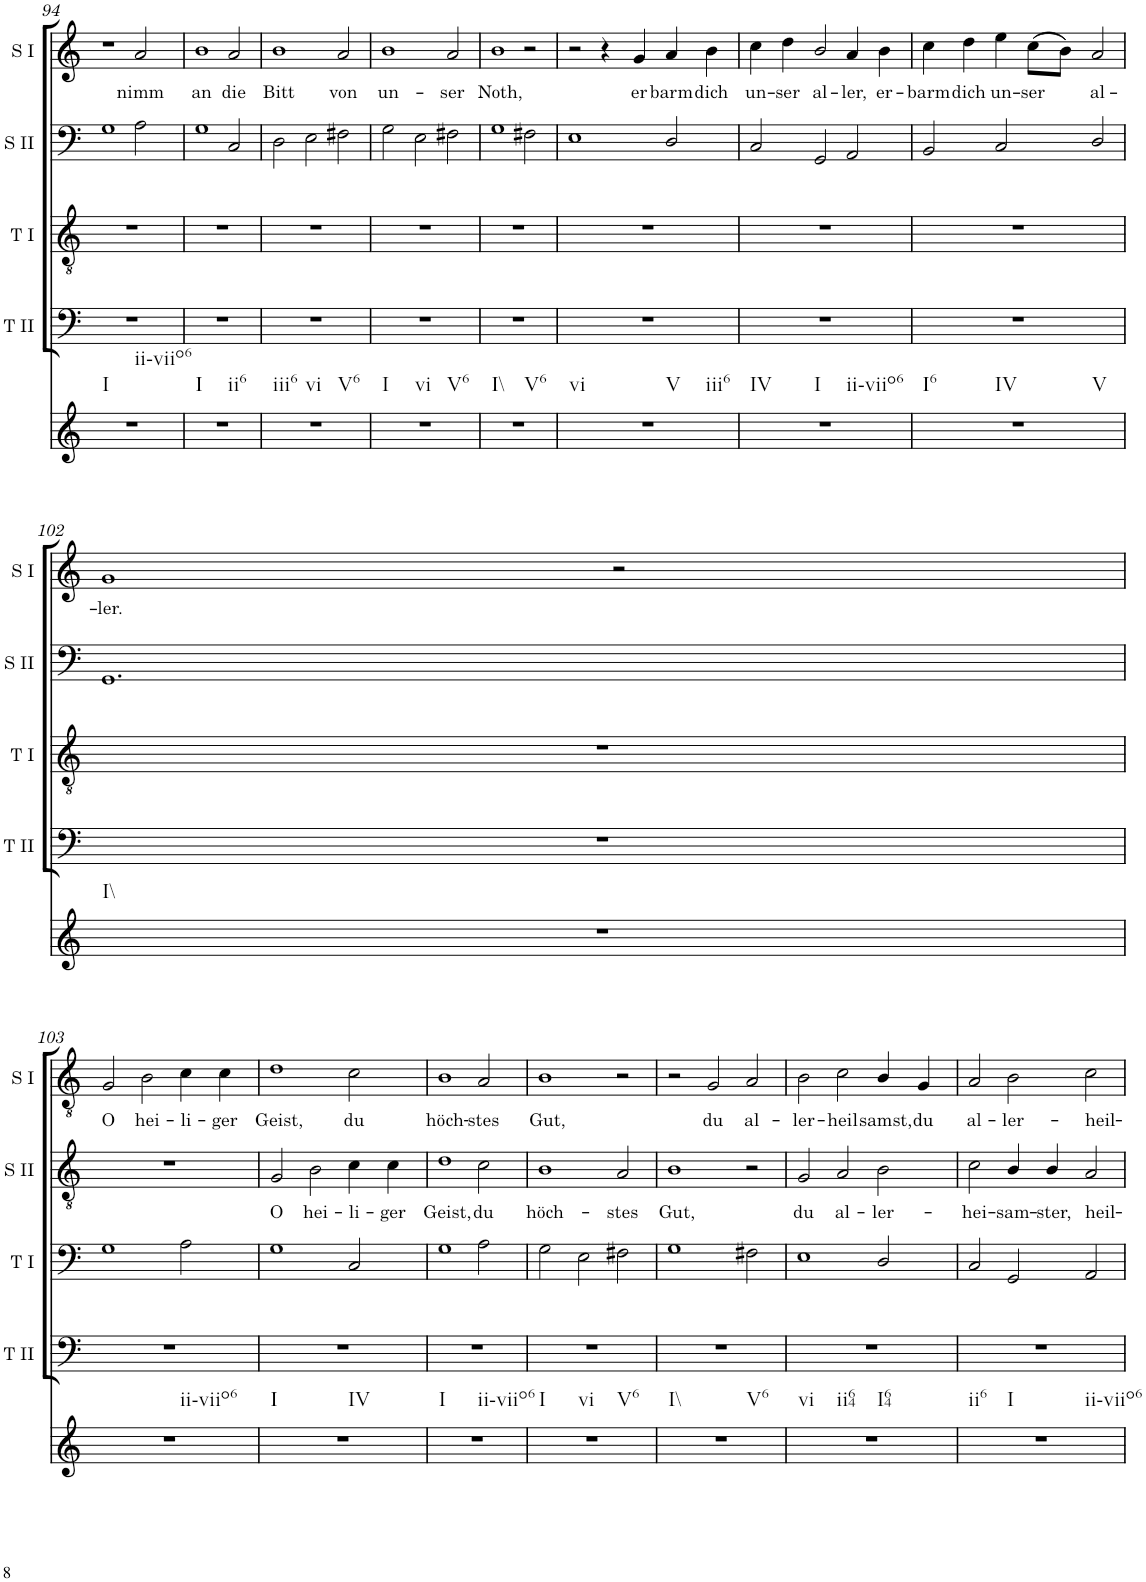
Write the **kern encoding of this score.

**kern	**kern	**kern	**kern	**text	**kern	**text
*part5	*part4	*part3	*part2	*part2	*part1	*part1
*staff5	*staff4	*staff3	*staff2	*staff2	*staff1	*staff1
*I"Continuo	*I"Tenor II	*I"Tenor I	*I"Soprano II	*	*I"Soprano I	*
*	*I'T II	*I'T I	*I'S II	*	*I'S I	*
!!LO:PB:g=z
*clefG2	*clefG2	*clefG2	*clefF4	*	*clefG2	*
*k[]	*k[]	*k[]	*k[]	*	*k[]	*
*M3/2	*M3/2	*M3/2	*M3/2	*	*M3/2	*
=94	=94	=94	=94	=94	=94	=94
!LO:TX:b:t=I	!	!	!	!	!	!
!LO:TX:b:t=ii-viio6	!	!	!	!	!	!
1.r	1.r	1.r	1G	.	1r	.
!	!	!	!	!	!	!LO:LY:b
.	.	.	2A\	.	2a/	nimm
=95	=95	=95	=95	=95	=95	=95
!LO:TX:b:t=I	!	!	!	!	!	!
!LO:TX:b:t=ii6	!	!	!	!	!	!
!	!	!	!	!	!	!LO:LY:b
1.r	1.r	1.r	1G	.	1b	an
!	!	!	!	!	!	!LO:LY:b
.	.	.	2C/	.	2a/	die
=96	=96	=96	=96	=96	=96	=96
!LO:TX:b:t=iii6	!	!	!	!	!	!
!LO:TX:b:t=vi	!	!	!	!	!	!
!LO:TX:b:t=V6	!	!	!	!	!	!
!	!	!	!	!	!	!LO:LY:b
1.r	1.r	1.r	2D\	.	1b	Bitt
.	.	.	2E\	.	.	.
!	!	!	!	!	!	!LO:LY:b
.	.	.	2F#X\	.	2a/	von
=97	=97	=97	=97	=97	=97	=97
!LO:TX:b:t=I	!	!	!	!	!	!
!LO:TX:b:t=vi	!	!	!	!	!	!
!LO:TX:b:t=V6	!	!	!	!	!	!
!	!	!	!	!	!	!LO:LY:b
1.r	1.r	1.r	2G\	.	1b	un-
.	.	.	2E\	.	.	.
!	!	!	!	!	!	!LO:LY:b
.	.	.	2F#X\	.	2a/	ser
=98	=98	=98	=98	=98	=98	=98
!LO:TX:b:t=I\\	!	!	!	!	!	!
!LO:TX:b:t=V6	!	!	!	!	!	!
!	!	!	!	!	!	!LO:LY:b
1.r	1.r	1.r	1G	.	1b	Noth,
.	.	.	2F#X\	.	2r	.
=99	=99	=99	=99	=99	=99	=99
!LO:TX:b:t=vi	!	!	!	!	!	!
!LO:TX:b:t=V	!	!	!	!	!	!
!LO:TX:b:t=iii6	!	!	!	!	!	!
1.r	1.r	1.r	1E	.	2r	.
.	.	.	.	.	4r	.
!	!	!	!	!	!	!LO:LY:b
.	.	.	.	.	4g/	er-
!	!	!	!	!	!	!LO:LY:b
.	.	.	2D/	.	4a/	barm
!	!	!	!	!	!	!LO:LY:b
.	.	.	.	.	4b\	dich
=100	=100	=100	=100	=100	=100	=100
!LO:TX:b:t=IV	!	!	!	!	!	!
!LO:TX:b:t=I	!	!	!	!	!	!
!LO:TX:b:t=ii-viio6	!	!	!	!	!	!
!	!	!	!	!	!	!LO:LY:b
1.r	1.r	1.r	2C/	.	4cc\	un-
!	!	!	!	!	!	!LO:LY:b
.	.	.	.	.	4dd\	ser
!	!	!	!	!	!	!LO:LY:b
.	.	.	2GG/	.	2b/	al-
!	!	!	!	!	!	!LO:LY:b
.	.	.	2AA/	.	4a/	ler,
!	!	!	!	!	!	!LO:LY:b
.	.	.	.	.	4b\	er-
=101	=101	=101	=101	=101	=101	=101
!LO:TX:b:t=I6	!	!	!	!	!	!
!LO:TX:b:t=IV	!	!	!	!	!	!
!LO:TX:b:t=V	!	!	!	!	!	!
!	!	!	!	!	!	!LO:LY:b
1.r	1.r	1.r	2BB/	.	4cc\	barm
!	!	!	!	!	!	!LO:LY:b
.	.	.	.	.	4dd\	dich
!	!	!	!	!	!	!LO:LY:b
.	.	.	2C/	.	4ee\	un-
!	!	!	!	!	!	!LO:LY:b
.	.	.	.	.	(8cc\L	ser
.	.	.	.	.	8b\J)	.
!	!	!	!	!	!	!LO:LY:b
.	.	.	2D/	.	2a/	al-
!!LO:LB:g=z
=102	=102	=102	=102	=102	=102	=102
!LO:TX:b:t=I\\	!	!	!	!	!	!
!	!	!	!	!	!	!LO:LY:b
1.r	1.r	1.r	1.GG	.	1g	ler.
.	.	.	.	.	2r	.
!!LO:LB:g=z
=103	=103	=103	=103	=103	=103	=103
!LO:TX:b:t=ii-viio6	!	!	!	!	!	!
!	!	!	!	!	!	!LO:LY:b
1.r	1.r	1G	1.r	.	2G/	O
!	!	!	!	!	!	!LO:LY:b
.	.	.	.	.	2B\	hei-
!	!	!	!	!	!	!LO:LY:b
.	.	2A\	.	.	4c\	li-
!	!	!	!	!	!	!LO:LY:b
.	.	.	.	.	4c\	ger
=104	=104	=104	=104	=104	=104	=104
!LO:TX:b:t=I	!	!	!	!	!	!
!LO:TX:b:t=IV	!	!	!	!	!	!
!	!	!	!	!LO:LY:b	!	!LO:LY:b
1.r	1.r	1G	2G/	O	1d	Geist,
!	!	!	!	!LO:LY:b	!	!
.	.	.	2B\	hei-	.	.
!	!	!	!	!LO:LY:b	!	!LO:LY:b
.	.	2C/	4c\	li-	2c\	du
!	!	!	!	!LO:LY:b	!	!
.	.	.	4c\	ger	.	.
=105	=105	=105	=105	=105	=105	=105
!LO:TX:b:t=I	!	!	!	!	!	!
!LO:TX:b:t=ii-viio6	!	!	!	!	!	!
!	!	!	!	!LO:LY:b	!	!LO:LY:b
1.r	1.r	1G	1d	Geist,	1B	höch-
!	!	!	!	!LO:LY:b	!	!LO:LY:b
.	.	2A\	2c\	du	2A/	stes
=106	=106	=106	=106	=106	=106	=106
!LO:TX:b:t=I	!	!	!	!	!	!
!LO:TX:b:t=vi	!	!	!	!	!	!
!LO:TX:b:t=V6	!	!	!	!	!	!
!	!	!	!	!LO:LY:b	!	!LO:LY:b
1.r	1.r	2G\	1B	höch-	1B	Gut,
.	.	2E\	.	.	.	.
!	!	!	!	!LO:LY:b	!	!
.	.	2F#X\	2A/	stes	2r	.
=107	=107	=107	=107	=107	=107	=107
!LO:TX:b:t=I\\	!	!	!	!	!	!
!LO:TX:b:t=V6	!	!	!	!	!	!
!	!	!	!	!LO:LY:b	!	!
1.r	1.r	1G	1B	Gut,	2r	.
!	!	!	!	!	!	!LO:LY:b
.	.	.	.	.	2G/	du
!	!	!	!	!	!	!LO:LY:b
.	.	2F#X\	2r	.	2A/	al-
=108	=108	=108	=108	=108	=108	=108
!LO:TX:b:t=vi	!	!	!	!	!	!
!LO:TX:b:t=ii64	!	!	!	!	!	!
!LO:TX:b:t=I64	!	!	!	!	!	!
!	!	!	!	!LO:LY:b	!	!LO:LY:b
1.r	1.r	1E	2G/	du	2B\	ler-
!	!	!	!	!LO:LY:b	!	!LO:LY:b
.	.	.	2A/	al-	2c\	heil-
!	!	!	!	!LO:LY:b	!	!LO:LY:b
.	.	2D/	2B\	ler-	4B/	samst,
!	!	!	!	!	!	!LO:LY:b
.	.	.	.	.	4G/	du
=109	=109	=109	=109	=109	=109	=109
!LO:TX:b:t=ii6	!	!	!	!	!	!
!LO:TX:b:t=I	!	!	!	!	!	!
!LO:TX:b:t=ii-viio6	!	!	!	!	!	!
!	!	!	!	!LO:LY:b	!	!LO:LY:b
1.r	1.r	2C/	2c\	hei-	2A/	al-
!	!	!	!	!LO:LY:b	!	!LO:LY:b
.	.	2GG/	4B/	sam-	2B\	ler-
!	!	!	!	!LO:LY:b	!	!
.	.	.	4B/	ster,	.	.
!	!	!	!	!LO:LY:b	!	!LO:LY:b
.	.	2AA/	2A/	heil-	2c\	heil-
=	=	=	=	=	=	=
*-	*-	*-	*-	*-	*-	*-
